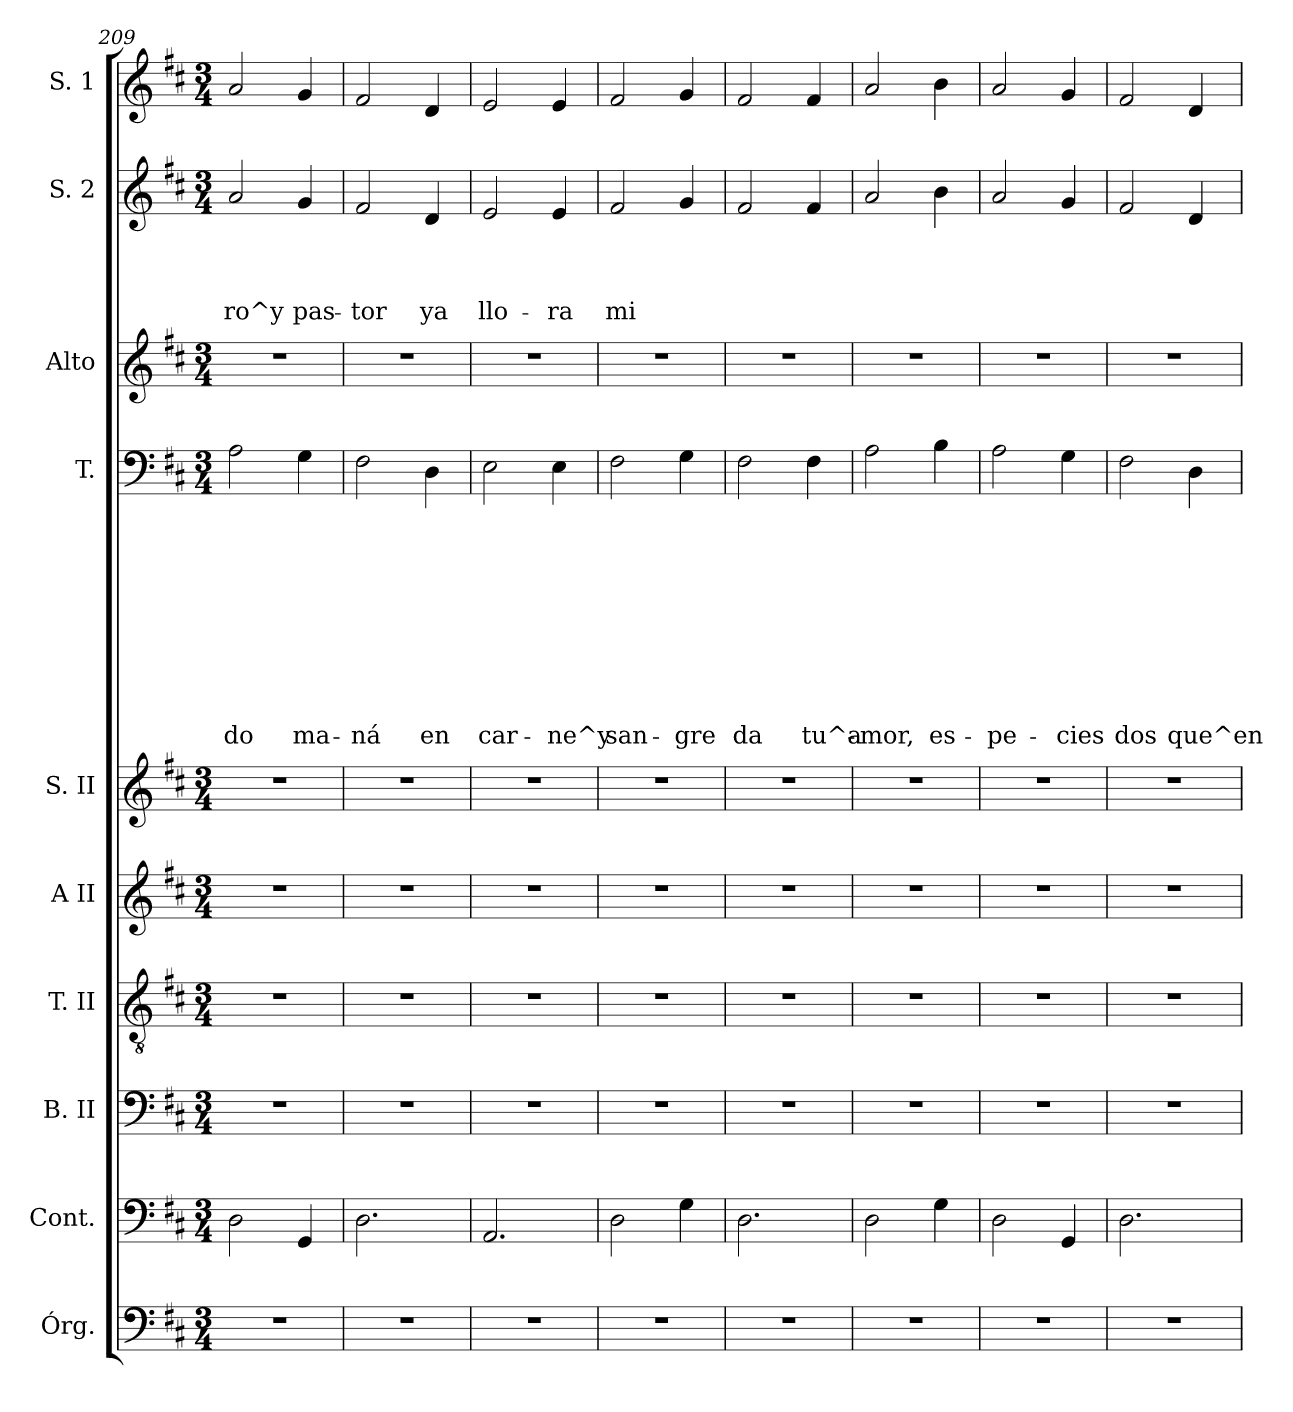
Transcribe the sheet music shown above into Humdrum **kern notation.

**kern	**kern	**kern	**kern	**kern	**kern	**kern	**text	**text	**text	**text	**text	**text	**text	**text	**text	**text	**kern	**kern	**text	**text	**text	**text	**kern
*part10	*part9	*part8	*part7	*part6	*part5	*part4	*part4	*part4	*part4	*part4	*part4	*part4	*part4	*part4	*part4	*part4	*part3	*part2	*part2	*part2	*part2	*part2	*part1
*staff10	*staff9	*staff8	*staff7	*staff6	*staff5	*staff4	*staff4	*staff4	*staff4	*staff4	*staff4	*staff4	*staff4	*staff4	*staff4	*staff4	*staff3	*staff2	*staff2	*staff2	*staff2	*staff2	*staff1
*I"Órg.	*I"Cont.	*I"B. II	*I"T. II	*I"A II	*I"S. II	*I"T.	*	*	*	*	*	*	*	*	*	*	*I"Alto	*I"S. 2	*	*	*	*	*I"S. 1
*I'Órg.	*I'Cont.	*I'B. II	*I'T. II	*I'A II	*I'S. II	*I'T.	*	*	*	*	*	*	*	*	*	*	*I'Alto	*I'S. 2	*	*	*	*	*I'S. 1
*clefF4	*clefF4	*clefF4	*clefGv2	*clefG2	*clefG2	*clefF4	*	*	*	*	*	*	*	*	*	*	*clefG2	*clefG2	*	*	*	*	*clefG2
*k[f#c#]	*k[f#c#]	*k[f#c#]	*k[f#c#]	*k[f#c#]	*k[f#c#]	*k[f#c#]	*	*	*	*	*	*	*	*	*	*	*k[f#c#]	*k[f#c#]	*	*	*	*	*k[f#c#]
*D:	*D:	*D:	*D:	*D:	*D:	*D:	*	*	*	*	*	*	*	*	*	*	*D:	*D:	*	*	*	*	*D:
*M3/4	*M3/4	*M3/4	*M3/4	*M3/4	*M3/4	*M3/4	*	*	*	*	*	*	*	*	*	*	*M3/4	*M3/4	*	*	*	*	*M3/4
=209	=209	=209	=209	=209	=209	=209	=209	=209	=209	=209	=209	=209	=209	=209	=209	=209	=209	=209	=209	=209	=209	=209	=209
!	!	!	!	!	!	!	!	!	!	!	!	!	!	!	!	!LO:LY:b	!	!	!	!	!	!LO:LY:b	!
2.r	2D\	2.r	2.r	2.r	2.r	2A\	.	.	.	.	.	.	.	.	.	-do	2.r	2a/	.	.	.	-ro^y	2a/
!	!	!	!	!	!	!	!	!	!	!	!	!	!	!	!	!LO:LY:b	!	!	!	!	!	!LO:LY:b	!
.	4GG/	.	.	.	.	4G\	.	.	.	.	.	.	.	.	.	ma-	.	4g/	.	.	.	pas-	4g/
=210	=210	=210	=210	=210	=210	=210	=210	=210	=210	=210	=210	=210	=210	=210	=210	=210	=210	=210	=210	=210	=210	=210	=210
!	!	!	!	!	!	!	!	!	!	!	!	!	!	!	!	!LO:LY:b	!	!	!	!	!	!LO:LY:b	!
2.r	2.D\	2.r	2.r	2.r	2.r	2F#\	.	.	.	.	.	.	.	.	.	-ná	2.r	2f#/	.	.	.	-tor	2f#/
!	!	!	!	!	!	!	!	!	!	!	!	!	!	!	!	!LO:LY:b	!	!	!	!	!	!LO:LY:b	!
.	.	.	.	.	.	4D\	.	.	.	.	.	.	.	.	.	en	.	4d/	.	.	.	ya	4d/
=211	=211	=211	=211	=211	=211	=211	=211	=211	=211	=211	=211	=211	=211	=211	=211	=211	=211	=211	=211	=211	=211	=211	=211
!	!	!	!	!	!	!	!	!	!	!	!	!	!	!	!	!LO:LY:b	!	!	!	!	!	!LO:LY:b	!
2.r	2.AA/	2.r	2.r	2.r	2.r	2E\	.	.	.	.	.	.	.	.	.	car-	2.r	2e/	.	.	.	llo-	2e/
!	!	!	!	!	!	!	!	!	!	!	!	!	!	!	!	!LO:LY:b	!	!	!	!	!	!LO:LY:b	!
.	.	.	.	.	.	4E\	.	.	.	.	.	.	.	.	.	-ne^y	.	4e/	.	.	.	-ra	4e/
=212	=212	=212	=212	=212	=212	=212	=212	=212	=212	=212	=212	=212	=212	=212	=212	=212	=212	=212	=212	=212	=212	=212	=212
!	!	!	!	!	!	!	!	!	!	!	!	!	!	!	!	!LO:LY:b	!	!	!	!	!	!LO:LY:b	!
2.r	2D\	2.r	2.r	2.r	2.r	2F#\	.	.	.	.	.	.	.	.	.	san-	2.r	2f#/	.	.	.	mi	2f#/
!	!	!	!	!	!	!	!	!	!	!	!	!	!	!	!	!LO:LY:b	!	!	!	!	!	!	!
.	4G\	.	.	.	.	4G\	.	.	.	.	.	.	.	.	.	-gre	.	4g/	.	.	.	.	4g/
=213	=213	=213	=213	=213	=213	=213	=213	=213	=213	=213	=213	=213	=213	=213	=213	=213	=213	=213	=213	=213	=213	=213	=213
!	!	!	!	!	!	!	!	!	!	!	!	!	!	!	!	!LO:LY:b	!	!	!	!	!	!	!
2.r	2.D\	2.r	2.r	2.r	2.r	2F#\	.	.	.	.	.	.	.	.	.	da	2.r	2f#/	.	.	.	.	2f#/
!	!	!	!	!	!	!	!	!	!	!	!	!	!	!	!	!LO:LY:b	!	!	!	!	!	!	!
.	.	.	.	.	.	4F#\	.	.	.	.	.	.	.	.	.	tu^a-	.	4f#/	.	.	.	.	4f#/
!!LO:PB:g=z
=214	=214	=214	=214	=214	=214	=214	=214	=214	=214	=214	=214	=214	=214	=214	=214	=214	=214	=214	=214	=214	=214	=214	=214
!	!	!	!	!	!	!	!	!	!	!	!	!	!	!	!	!LO:LY:b	!	!	!	!	!	!	!
2.r	2D\	2.r	2.r	2.r	2.r	2A\	.	.	.	.	.	.	.	.	.	-mor,	2.r	2a/	.	.	.	.	2a/
!	!	!	!	!	!	!	!	!	!	!	!	!	!	!	!	!LO:LY:b	!	!	!	!	!	!	!
.	4G\	.	.	.	.	4B\	.	.	.	.	.	.	.	.	.	es-	.	4b\	.	.	.	.	4b\
=215	=215	=215	=215	=215	=215	=215	=215	=215	=215	=215	=215	=215	=215	=215	=215	=215	=215	=215	=215	=215	=215	=215	=215
!	!	!	!	!	!	!	!	!	!	!	!	!	!	!	!	!LO:LY:b	!	!	!	!	!	!	!
2.r	2D\	2.r	2.r	2.r	2.r	2A\	.	.	.	.	.	.	.	.	.	-pe-	2.r	2a/	.	.	.	.	2a/
!	!	!	!	!	!	!	!	!	!	!	!	!	!	!	!	!LO:LY:b	!	!	!	!	!	!	!
.	4GG/	.	.	.	.	4G\	.	.	.	.	.	.	.	.	.	-cies	.	4g/	.	.	.	.	4g/
=216	=216	=216	=216	=216	=216	=216	=216	=216	=216	=216	=216	=216	=216	=216	=216	=216	=216	=216	=216	=216	=216	=216	=216
!	!	!	!	!	!	!	!	!	!	!	!	!	!	!	!	!LO:LY:b	!	!	!	!	!	!	!
2.r	2.D\	2.r	2.r	2.r	2.r	2F#\	.	.	.	.	.	.	.	.	.	dos	2.r	2f#/	.	.	.	.	2f#/
!	!	!	!	!	!	!	!	!	!	!	!	!	!	!	!	!LO:LY:b	!	!	!	!	!	!	!
.	.	.	.	.	.	4D\	.	.	.	.	.	.	.	.	.	que^en	.	4d/	.	.	.	.	4d/
=	=	=	=	=	=	=	=	=	=	=	=	=	=	=	=	=	=	=	=	=	=	=	=
*-	*-	*-	*-	*-	*-	*-	*-	*-	*-	*-	*-	*-	*-	*-	*-	*-	*-	*-	*-	*-	*-	*-	*-
